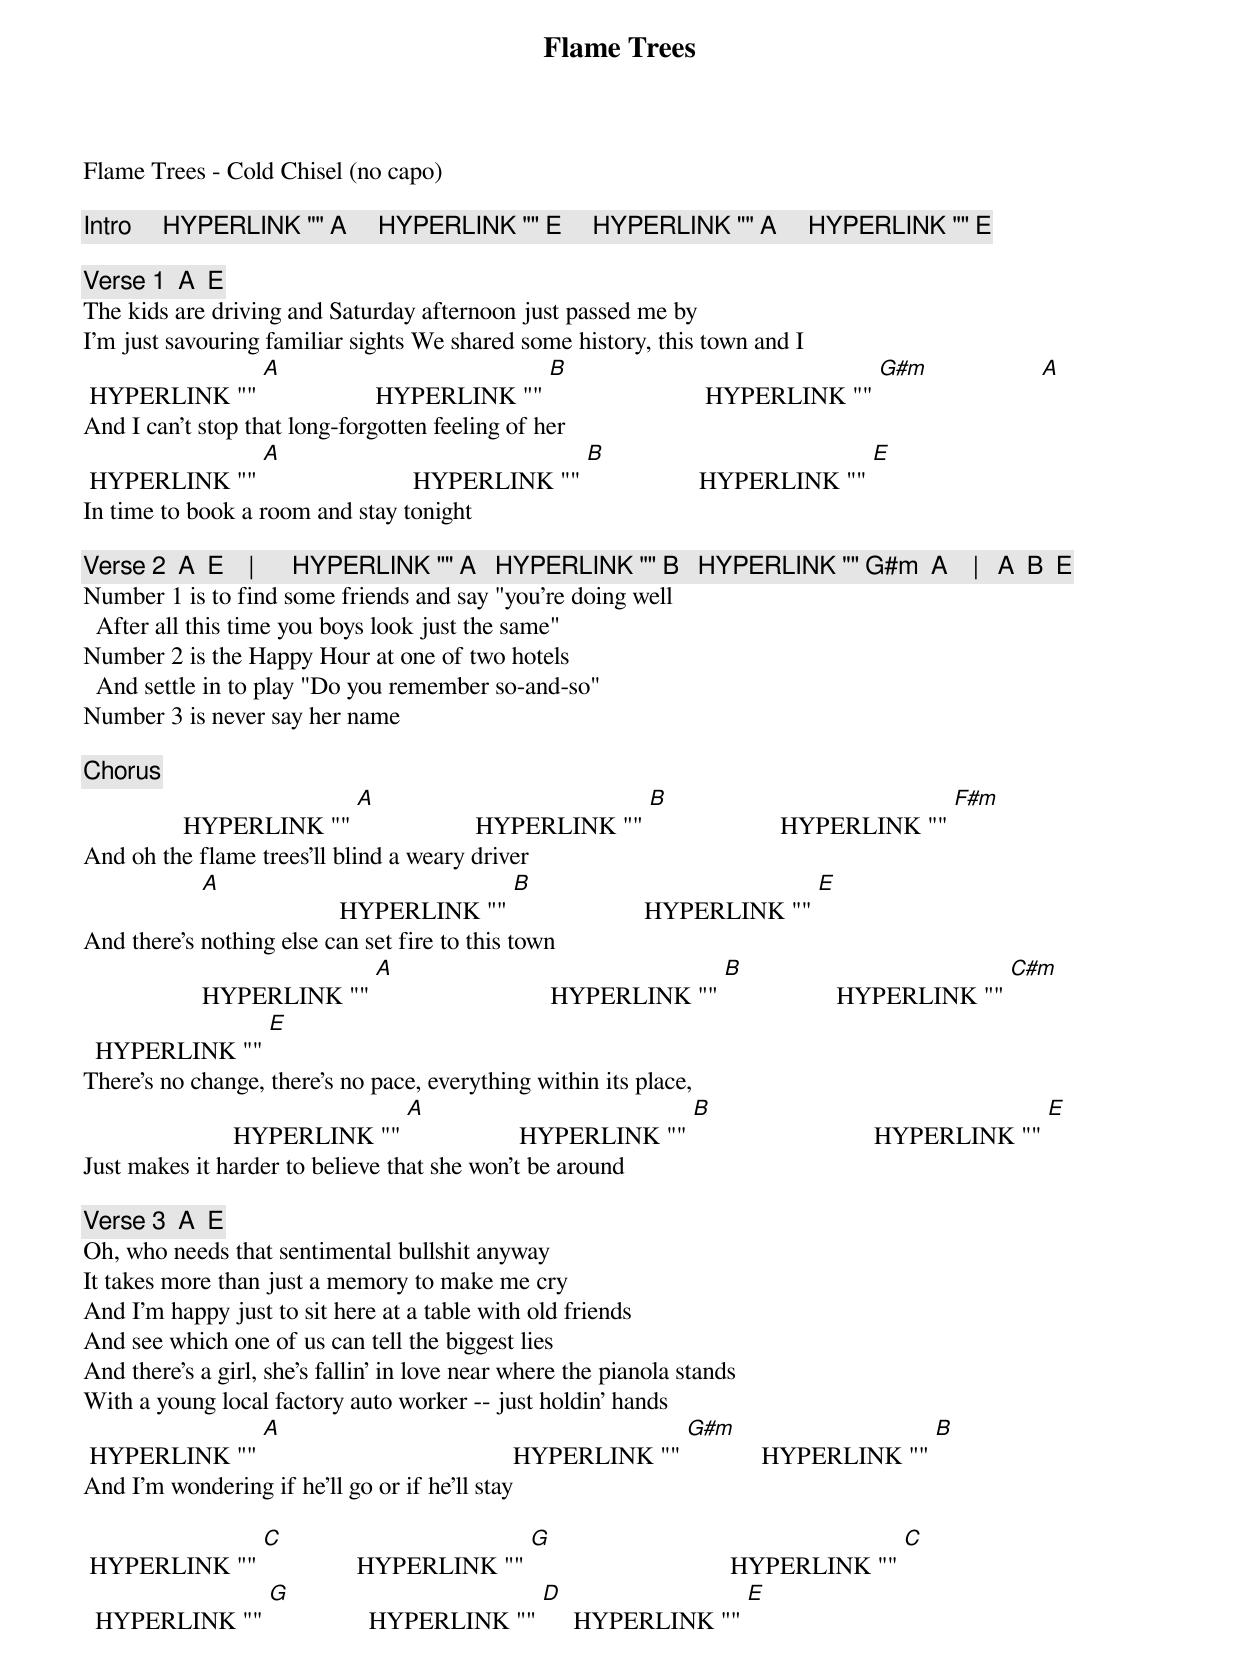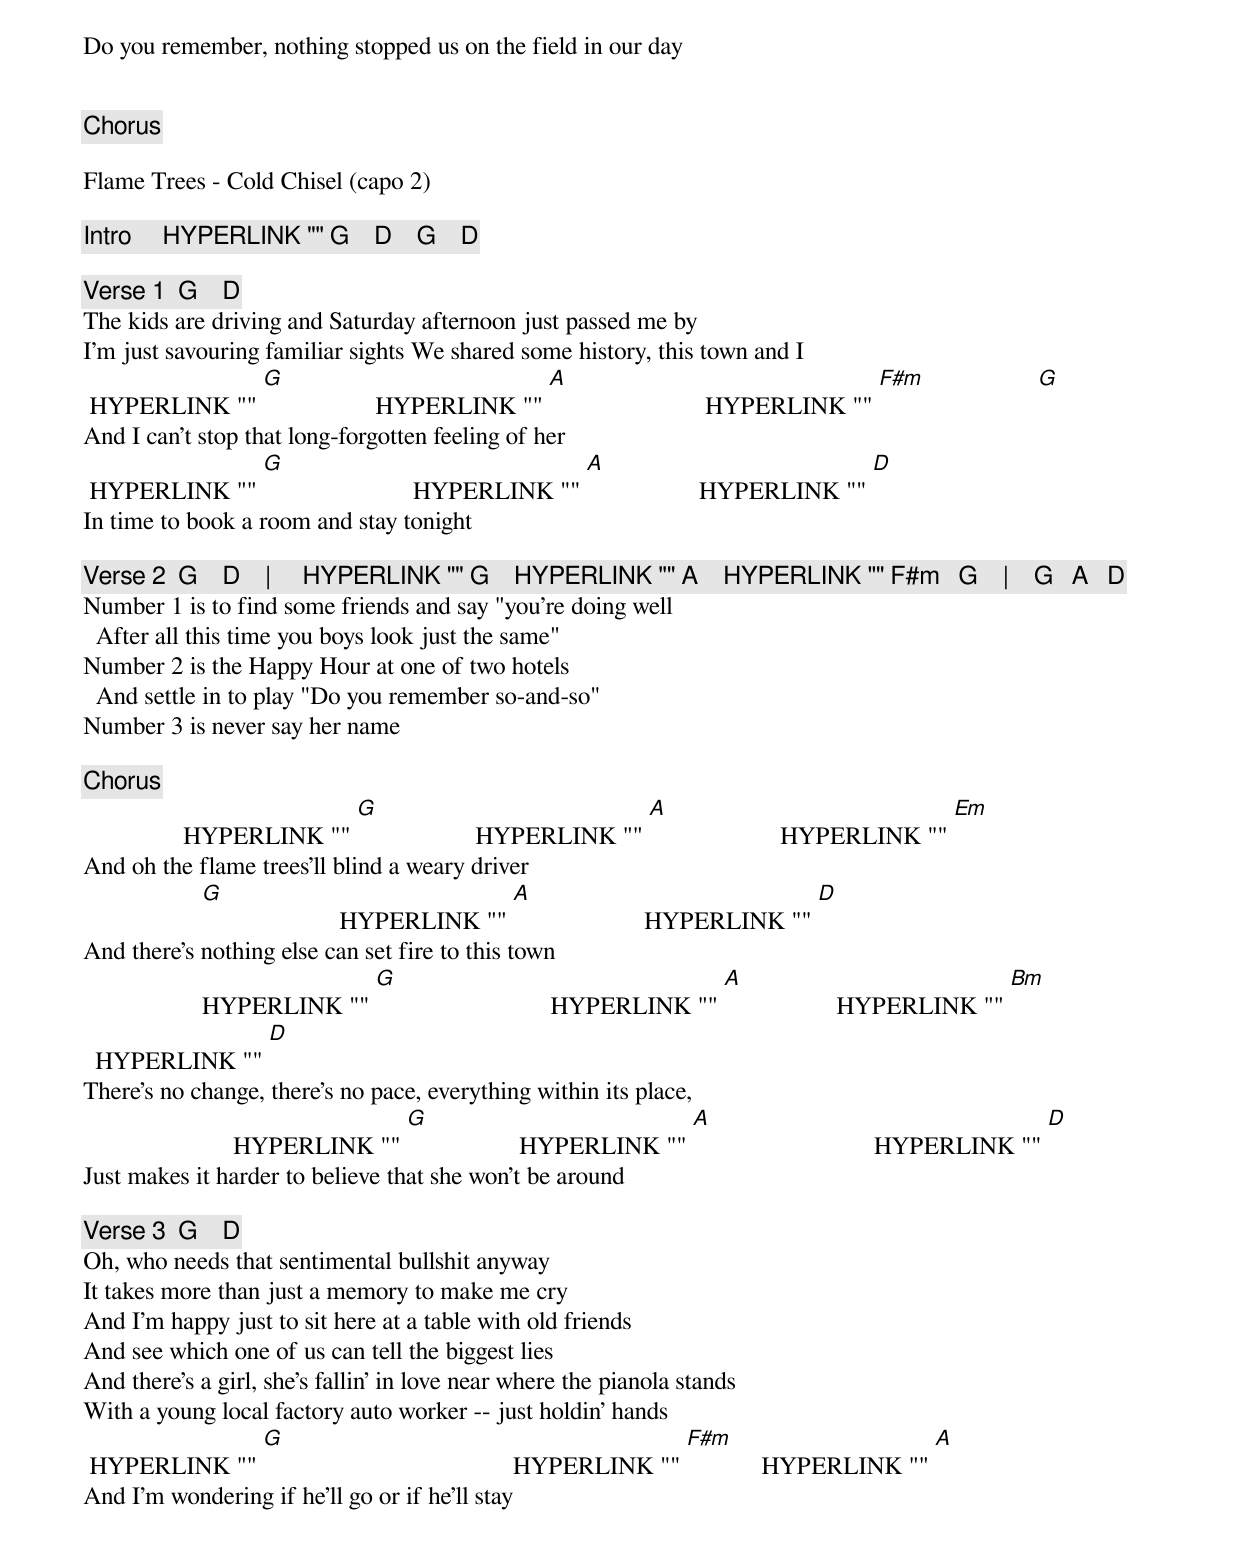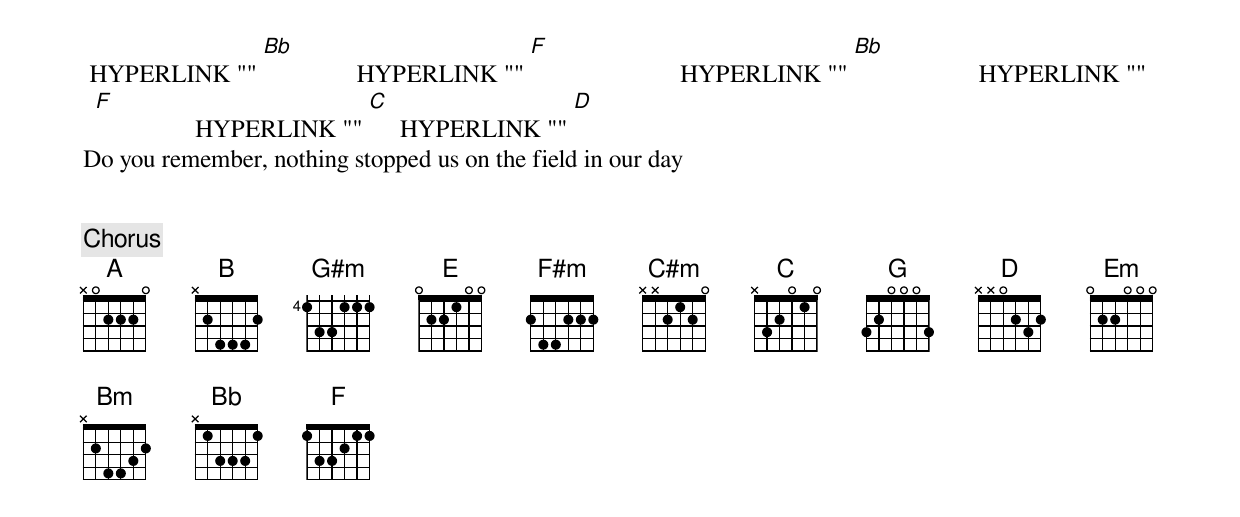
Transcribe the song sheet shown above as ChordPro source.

{title: Flame Trees}
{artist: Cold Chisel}
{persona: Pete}
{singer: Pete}
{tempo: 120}
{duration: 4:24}
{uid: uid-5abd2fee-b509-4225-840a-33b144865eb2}
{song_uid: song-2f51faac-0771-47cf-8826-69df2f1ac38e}



Flame Trees - Cold Chisel (no capo)

{comment: Intro     HYPERLINK "" A     HYPERLINK "" E     HYPERLINK "" A     HYPERLINK "" E}

{comment: Verse 1  A  E}
The kids are driving and Saturday afternoon just passed me by
I'm just savouring familiar sights We shared some history, this town and I
 HYPERLINK "" [A]                  HYPERLINK "" [B]                         HYPERLINK "" [G#m]                  [A]
And I can't stop that long-forgotten feeling of her
 HYPERLINK "" [A]                  	     HYPERLINK "" [B]             	    HYPERLINK "" [E]
In time to book a room and stay tonight

{comment: Verse 2  A  E    |      HYPERLINK "" A   HYPERLINK "" B   HYPERLINK "" G#m  A    |   A  B  E}
Number 1 is to find some friends and say "you're doing well
		After all this time you boys look just the same"
Number 2 is the Happy Hour at one of two hotels
		And settle in to play "Do you remember so-and-so"
Number 3 is never say her name

{comment: Chorus}
          	     HYPERLINK "" [A]                   HYPERLINK "" [B]                     HYPERLINK "" [F#m]
And oh the flame trees'll blind a weary driver
                   [A]                	     HYPERLINK "" [B]                     HYPERLINK "" [E]
And there's nothing else can set fire to this town
             	     HYPERLINK "" [A]                            HYPERLINK "" [B]                  HYPERLINK "" [C#m]                HYPERLINK "" [E]
There's no change, there's no pace, everything within its place,
                        HYPERLINK "" [A]                  HYPERLINK "" [B]                             HYPERLINK "" [E]
Just makes it harder to believe that she won't be around

{comment: Verse 3  A  E}
Oh, who needs that sentimental bullshit anyway
It takes more than just a memory to make me cry
And I'm happy just to sit here at a table with old friends
And see which one of us can tell the biggest lies
And there's a girl, she's fallin' in love near where the pianola stands
With a young local factory auto worker -- just holdin' hands
 HYPERLINK "" [A]                                        HYPERLINK "" [G#m]            HYPERLINK "" [B]
And I'm wondering if he'll go or if he'll stay

 HYPERLINK "" [C]               HYPERLINK "" [G]                                HYPERLINK "" [C]                     HYPERLINK "" [G]                HYPERLINK "" [D]     HYPERLINK "" [E]
Do you remember, nothing stopped us on the field in our day


{comment: Chorus}

Flame Trees - Cold Chisel (capo 2)

{comment: Intro     HYPERLINK "" G    D    G    D}

{comment: Verse 1  G    D}
The kids are driving and Saturday afternoon just passed me by
I'm just savouring familiar sights We shared some history, this town and I
 HYPERLINK "" [G]                  HYPERLINK "" [A]                         HYPERLINK "" [F#m]                  [G]
And I can't stop that long-forgotten feeling of her
 HYPERLINK "" [G]                  	     HYPERLINK "" [A]             	    HYPERLINK "" [D]
In time to book a room and stay tonight

{comment: Verse 2  G    D    |     HYPERLINK "" G    HYPERLINK "" A    HYPERLINK "" F#m   G    |    G   A   D}
Number 1 is to find some friends and say "you're doing well
		After all this time you boys look just the same"
Number 2 is the Happy Hour at one of two hotels
		And settle in to play "Do you remember so-and-so"
Number 3 is never say her name

{comment: Chorus}
          	     HYPERLINK "" [G]                   HYPERLINK "" [A]                     HYPERLINK "" [Em]
And oh the flame trees'll blind a weary driver
                   [G]                	     HYPERLINK "" [A]                     HYPERLINK "" [D]
And there's nothing else can set fire to this town
             	     HYPERLINK "" [G]                            HYPERLINK "" [A]                  HYPERLINK "" [Bm]                HYPERLINK "" [D]
There's no change, there's no pace, everything within its place,
                        HYPERLINK "" [G]                  HYPERLINK "" [A]                             HYPERLINK "" [D]
Just makes it harder to believe that she won't be around

{comment: Verse 3  G    D}
Oh, who needs that sentimental bullshit anyway
It takes more than just a memory to make me cry
And I'm happy just to sit here at a table with old friends
And see which one of us can tell the biggest lies
And there's a girl, she's fallin' in love near where the pianola stands
With a young local factory auto worker -- just holdin' hands
 HYPERLINK "" [G]                                        HYPERLINK "" [F#m]            HYPERLINK "" [A]
And I'm wondering if he'll go or if he'll stay

 HYPERLINK "" [Bb]               HYPERLINK "" [F]                        HYPERLINK "" [Bb]                    HYPERLINK "" [F]                HYPERLINK "" [C]     HYPERLINK "" [D]
Do you remember, nothing stopped us on the field in our day


{comment: Chorus}
